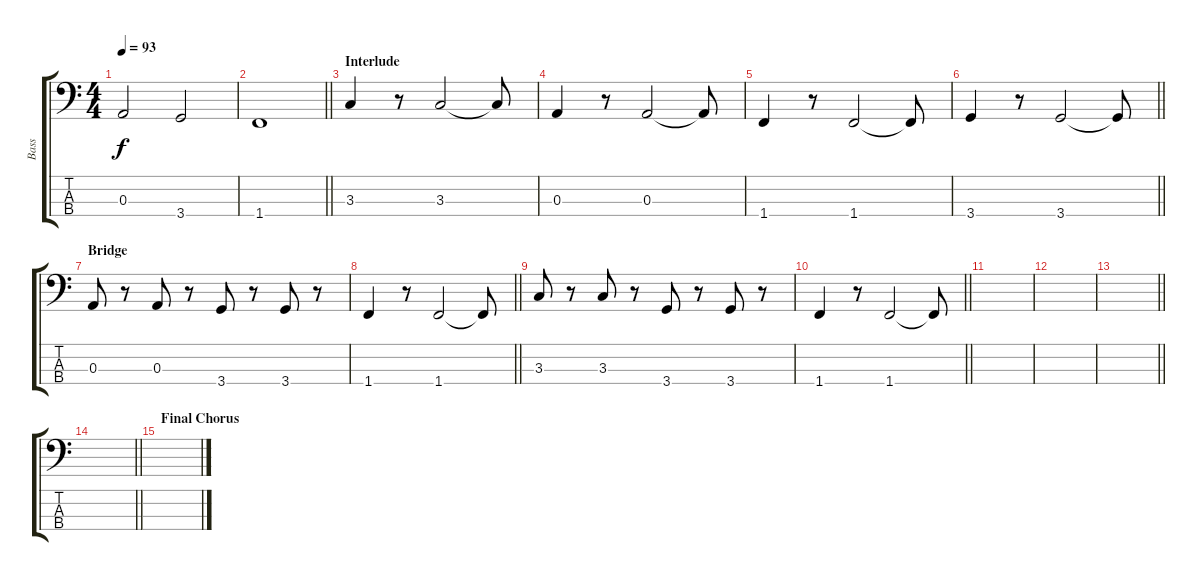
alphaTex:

\track ("Bass" "Bass") {instrument electricbassfinger}
\staff {score tabs}
\tuning (G2 D2 A1 E1) {hide}
\ts (4 4)
\tempo 93
\clef f4
\ks c
0.3.2{dy f} 3.4.2 |
\barLineRight lightlight
1.4.1 |
\section ("" "Interlude")
3.3.4 r.8 3.3.2 3.3{t}.8 |
0.3.4 r.8 0.3.2 0.3{t}.8 |
1.4.4 r.8 1.4.2 1.4{t}.8 |
\barLineRight lightlight
3.4.4 r.8 3.4.2 3.4{t}.8 |
\section ("" "Bridge")
0.3.8 r.8 0.3.8 r.8 3.4.8 r.8 3.4.8 r.8 |
\barLineRight lightlight
1.4.4 r.8 1.4.2 1.4{t}.8 |
3.3.8 r.8 3.3.8 r.8 3.4.8 r.8 3.4.8 r.8 |
\barLineRight lightlight
1.4.4 r.8 1.4.2 1.4{t}.8 |
|
|
\barLineRight lightlight
|
\barLineRight lightlight
|
\section ("" "Final Chorus")
